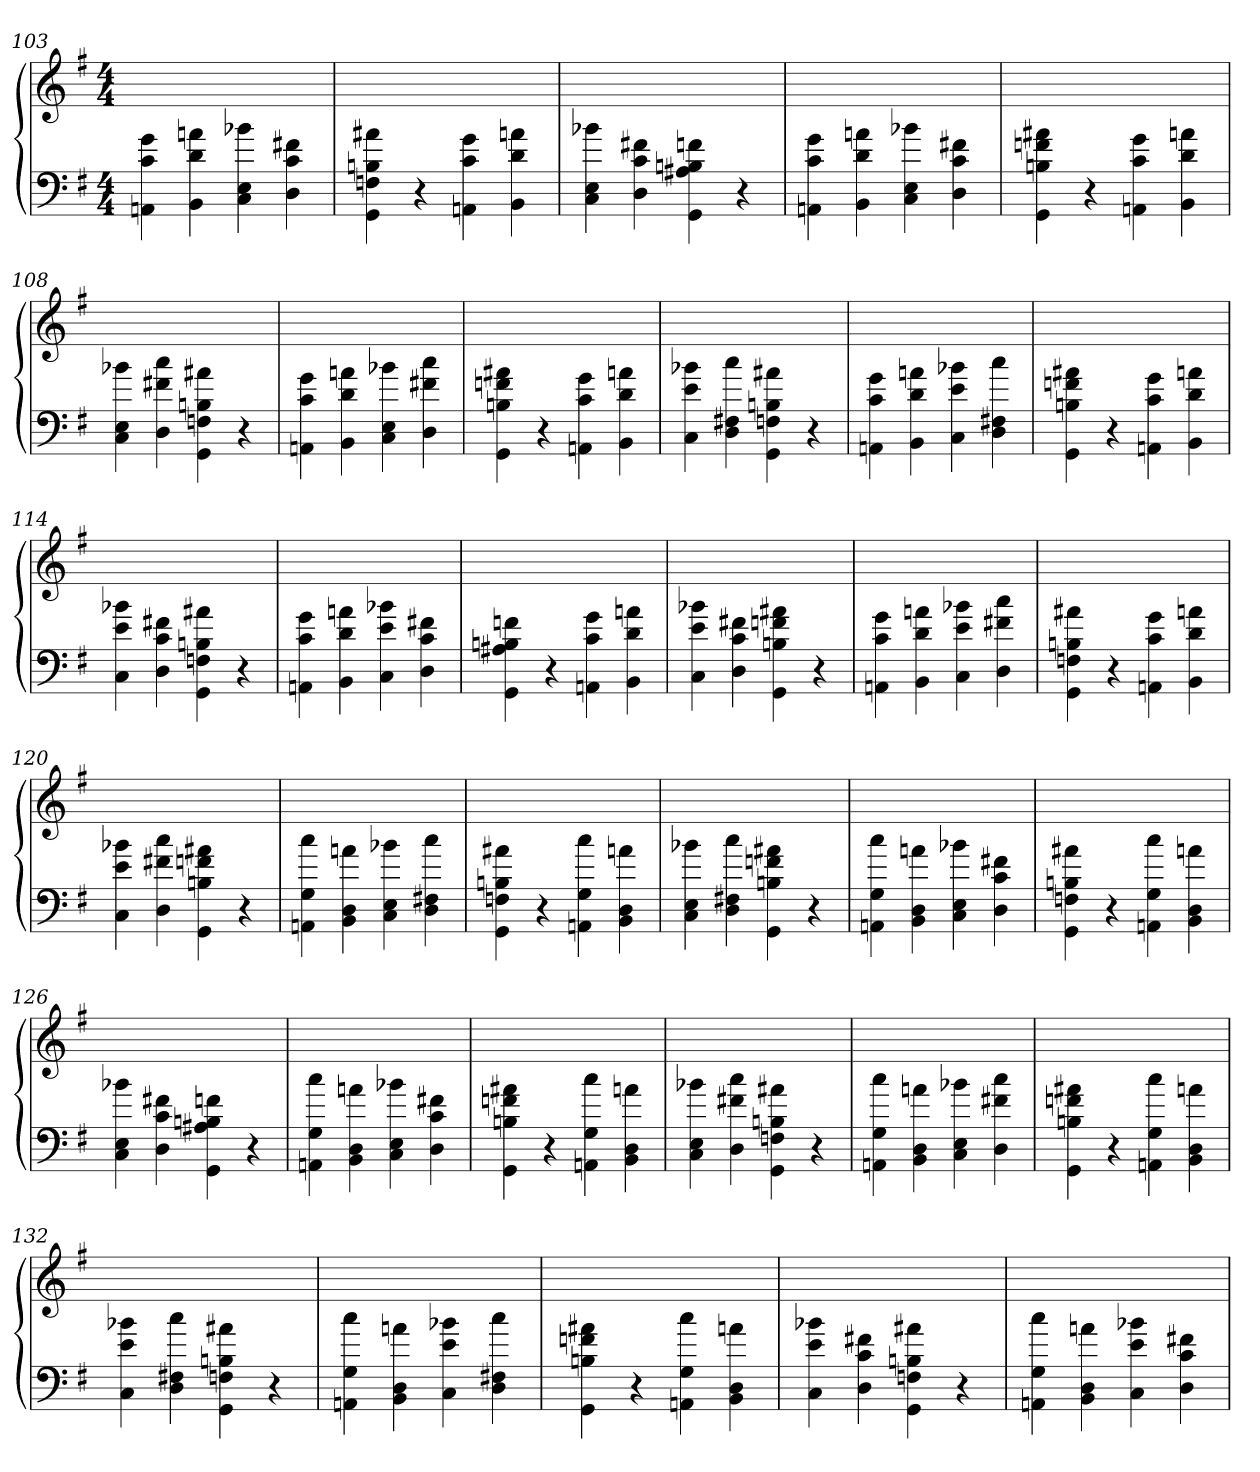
**kern	**kern
*part2	*part1
*staff2	*staff1
*clefF4	*clefG2
*k[f#]	*k[f#]
*G:	*G:
*M4/4	*M4/4
=103	=103
4AAn 4c 4g	1ryy
4BB 4d 4an	.
4C 4E 4b-X	.
4D 4c 4f#X	.
=104	=104
4GG 4Fn 4Bn 4a#X	1ryy
4r	.
4AAn 4c 4g	.
4BB 4d 4an	.
=105	=105
4C 4E 4b-X	1ryy
4D 4c 4f#X	.
4GG 4A#X 4Bn 4fn	.
4r	.
=106	=106
4AAn 4c 4g	1ryy
4BB 4d 4an	.
4C 4E 4b-X	.
4D 4c 4f#X	.
=107	=107
4GG 4Bn 4fn 4a#X	1ryy
4r	.
4AAn 4c 4g	.
4BB 4d 4an	.
=108	=108
4C 4E 4b-X	1ryy
4D 4f#X 4cc	.
4GG 4Fn 4Bn 4a#X	.
4r	.
=109	=109
4AAn 4c 4g	1ryy
4BB 4d 4an	.
4C 4E 4b-X	.
4D 4f#X 4cc	.
=110	=110
4GG 4Bn 4fn 4a#X	1ryy
4r	.
4AAn 4c 4g	.
4BB 4d 4an	.
=111	=111
4C 4e 4b-X	1ryy
4D 4F#X 4cc	.
4GG 4Fn 4Bn 4a#X	.
4r	.
=112	=112
4AAn 4c 4g	1ryy
4BB 4d 4an	.
4C 4e 4b-X	.
4D 4F#X 4cc	.
=113	=113
4GG 4Bn 4fn 4a#X	1ryy
4r	.
4AAn 4c 4g	.
4BB 4d 4an	.
=114	=114
4C 4e 4b-X	1ryy
4D 4c 4f#X	.
4GG 4Fn 4Bn 4a#X	.
4r	.
=115	=115
4AAn 4c 4g	1ryy
4BB 4d 4an	.
4C 4e 4b-X	.
4D 4c 4f#X	.
=116	=116
4GG 4A#X 4Bn 4fn	1ryy
4r	.
4AAn 4c 4g	.
4BB 4d 4an	.
=117	=117
4C 4e 4b-X	1ryy
4D 4c 4f#X	.
4GG 4Bn 4fn 4a#X	.
4r	.
=118	=118
4AAn 4c 4g	1ryy
4BB 4d 4an	.
4C 4e 4b-X	.
4D 4f#X 4cc	.
=119	=119
4GG 4Fn 4Bn 4a#X	1ryy
4r	.
4AAn 4c 4g	.
4BB 4d 4an	.
=120	=120
4C 4e 4b-X	1ryy
4D 4f#X 4cc	.
4GG 4Bn 4fn 4a#X	.
4r	.
=121	=121
4AAn 4G 4cc	1ryy
4BB 4D 4an	.
4C 4E 4b-X	.
4D 4F#X 4cc	.
=122	=122
4GG 4Fn 4Bn 4a#X	1ryy
4r	.
4AAn 4G 4cc	.
4BB 4D 4an	.
=123	=123
4C 4E 4b-X	1ryy
4D 4F#X 4cc	.
4GG 4Bn 4fn 4a#X	.
4r	.
=124	=124
4AAn 4G 4cc	1ryy
4BB 4D 4an	.
4C 4E 4b-X	.
4D 4c 4f#X	.
=125	=125
4GG 4Fn 4Bn 4a#X	1ryy
4r	.
4AAn 4G 4cc	.
4BB 4D 4an	.
=126	=126
4C 4E 4b-X	1ryy
4D 4c 4f#X	.
4GG 4A#X 4Bn 4fn	.
4r	.
=127	=127
4AAn 4G 4cc	1ryy
4BB 4D 4an	.
4C 4E 4b-X	.
4D 4c 4f#X	.
=128	=128
4GG 4Bn 4fn 4a#X	1ryy
4r	.
4AAn 4G 4cc	.
4BB 4D 4an	.
=129	=129
4C 4E 4b-X	1ryy
4D 4f#X 4cc	.
4GG 4Fn 4Bn 4a#X	.
4r	.
=130	=130
4AAn 4G 4cc	1ryy
4BB 4D 4an	.
4C 4E 4b-X	.
4D 4f#X 4cc	.
=131	=131
4GG 4Bn 4fn 4a#X	1ryy
4r	.
4AAn 4G 4cc	.
4BB 4D 4an	.
=132	=132
4C 4e 4b-X	1ryy
4D 4F#X 4cc	.
4GG 4Fn 4Bn 4a#X	.
4r	.
=133	=133
4AAn 4G 4cc	1ryy
4BB 4D 4an	.
4C 4e 4b-X	.
4D 4F#X 4cc	.
=134	=134
4GG 4Bn 4fn 4a#X	1ryy
4r	.
4AAn 4G 4cc	.
4BB 4D 4an	.
=135	=135
4C 4e 4b-X	1ryy
4D 4c 4f#X	.
4GG 4Fn 4Bn 4a#X	.
4r	.
=136	=136
4AAn 4G 4cc	1ryy
4BB 4D 4an	.
4C 4e 4b-X	.
4D 4c 4f#X	.
=	=
*-	*-
